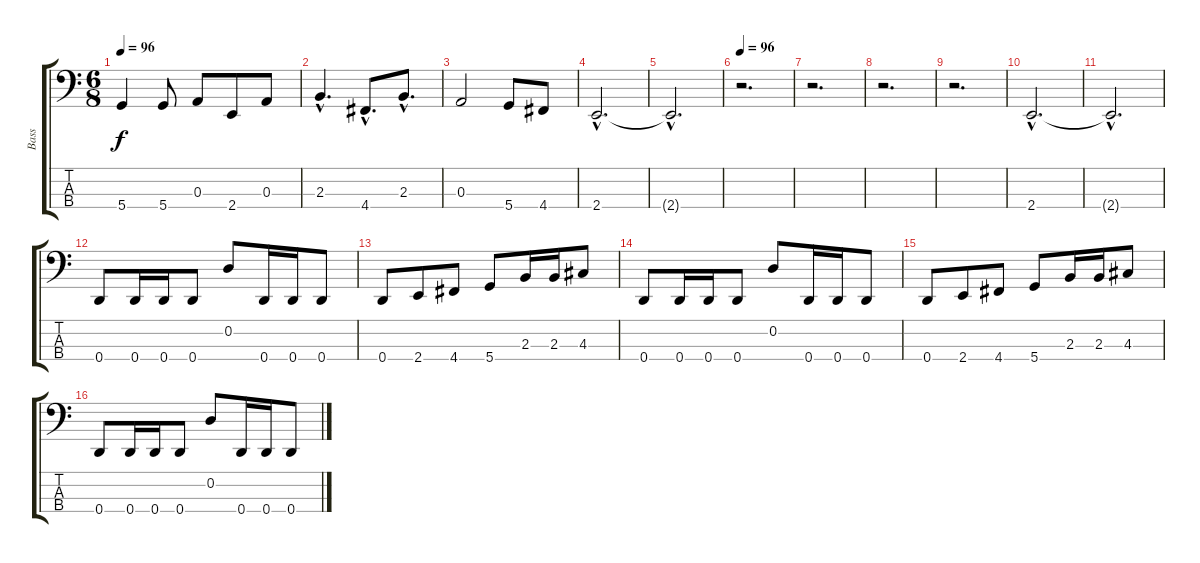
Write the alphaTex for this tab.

\track ("Bass" "Bass") {instrument electricbasspick}
\staff {score tabs}
\tuning (G2 D2 A1 D1) {hide}
\ts (6 8)
\tempo 96
\clef f4
\ks c
5.4.4{dy f} 5.4.8 0.3.8 2.4.8 0.3.8 |
2.3{hac}.4{d} 4.4{hac}.8{d} 2.3{hac}.8{d} |
0.3.2 5.4.8 4.4.8 |
2.4{hac}.2{d} |
2.4{hac t}.2{d} |
\tempo 96
r.2{d} |
r.2{d} |
r.2{d} |
r.2{d} |
2.4{hac}.2{d} |
2.4{hac t}.2{d} |
0.4.8 0.4.16 0.4.16 0.4.8 0.2.8 0.4.16 0.4.16 0.4.8 |
0.4.8 2.4.8 4.4.8 5.4.8 2.3.16 2.3.16 4.3.8 |
0.4.8 0.4.16 0.4.16 0.4.8 0.2.8 0.4.16 0.4.16 0.4.8 |
0.4.8 2.4.8 4.4.8 5.4.8 2.3.16 2.3.16 4.3.8 |
0.4.8 0.4.16 0.4.16 0.4.8 0.2.8 0.4.16 0.4.16 0.4.8
